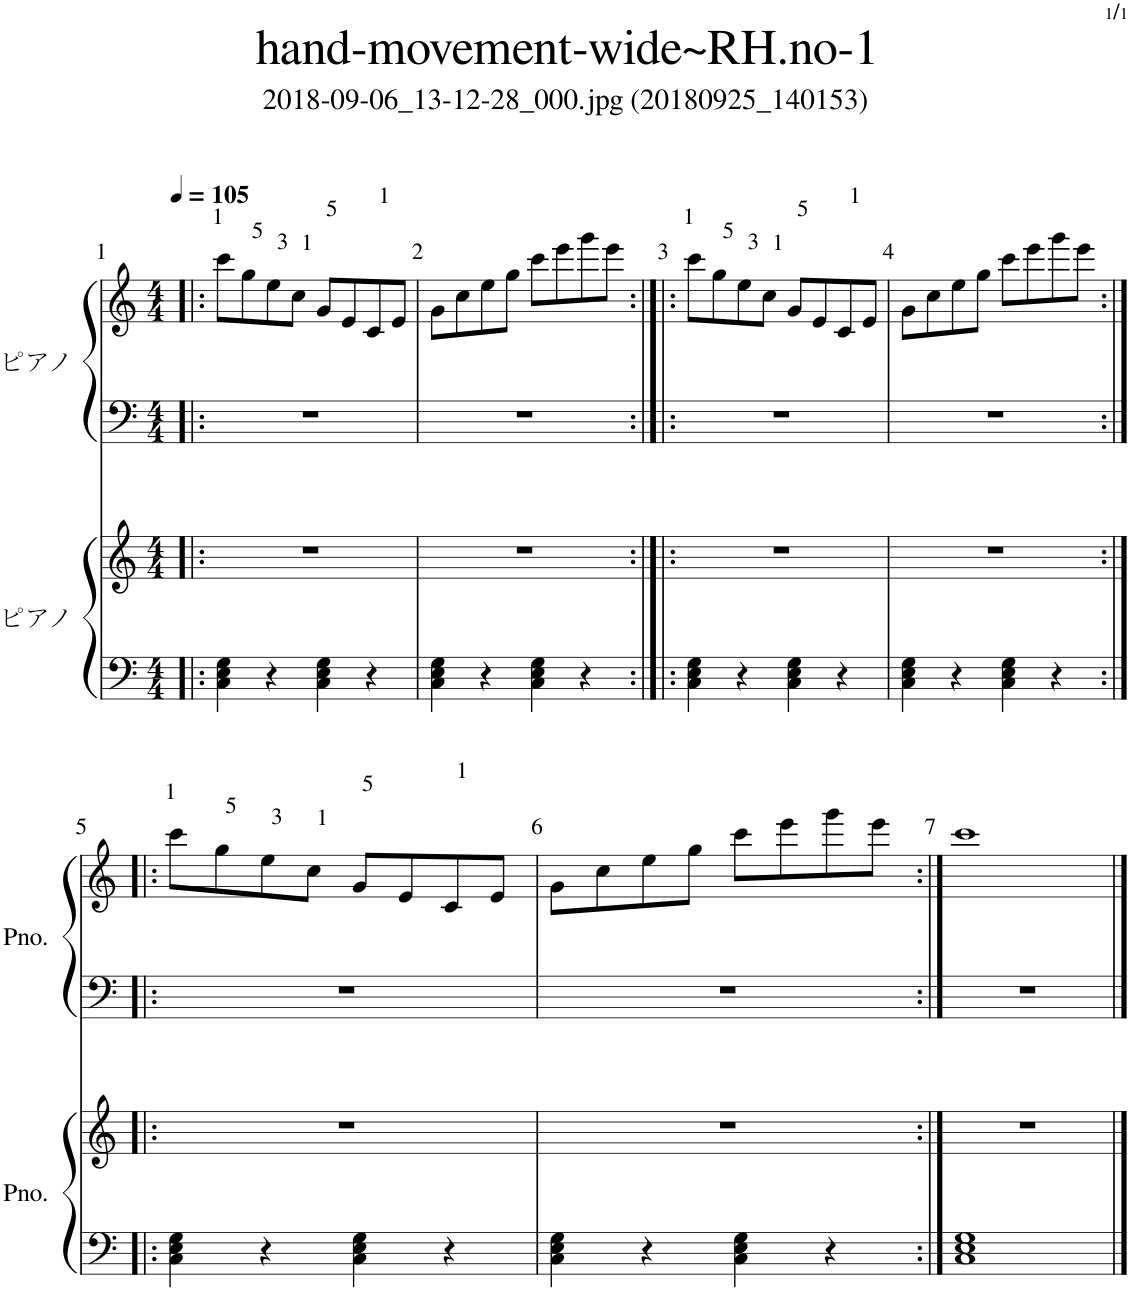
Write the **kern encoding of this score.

**kern	**kern	**kern	**kern
*part2	*part2	*part1	*part1
*staff4	*staff3	*staff2	*staff1
*I"ピアノ	*	*I"ピアノ	*
*clefF4	*clefG2	*clefF4	*clefG2
*k[]	*k[]	*k[]	*k[]
*M4/4	*M4/4	*M4/4	*M4/4
*MM105	*MM105	*MM105	*MM105
=1!|:	=1!|:	=1!|:	=1!|:
4C\ 4E\ 4G\	1r	1r	8ccc\L
.	.	.	8gg\
4r	.	.	8ee\
.	.	.	8cc\J
4C\ 4E\ 4G\	.	.	8g/L
.	.	.	8e/
4r	.	.	8c/
.	.	.	8e/J
=2	=2	=2	=2
4C\ 4E\ 4G\	1r	1r	8g\L
.	.	.	8cc\
4r	.	.	8ee\
.	.	.	8gg\J
4C\ 4E\ 4G\	.	.	8ccc\L
.	.	.	8eee\
4r	.	.	8ggg\
.	.	.	8eee\J
=3:|!|:	=3:|!|:	=3:|!|:	=3:|!|:
4C\ 4E\ 4G\	1r	1r	8ccc\L
.	.	.	8gg\
4r	.	.	8ee\
.	.	.	8cc\J
4C\ 4E\ 4G\	.	.	8g/L
.	.	.	8e/
4r	.	.	8c/
.	.	.	8e/J
=4	=4	=4	=4
4C\ 4E\ 4G\	1r	1r	8g\L
.	.	.	8cc\
4r	.	.	8ee\
.	.	.	8gg\J
4C\ 4E\ 4G\	.	.	8ccc\L
.	.	.	8eee\
4r	.	.	8ggg\
.	.	.	8eee\J
!!LO:LB:g=z
=5:|!|:	=5:|!|:	=5:|!|:	=5:|!|:
4C\ 4E\ 4G\	1r	1r	8ccc\L
.	.	.	8gg\
4r	.	.	8ee\
.	.	.	8cc\J
4C\ 4E\ 4G\	.	.	8g/L
.	.	.	8e/
4r	.	.	8c/
.	.	.	8e/J
=6	=6	=6	=6
4C\ 4E\ 4G\	1r	1r	8g\L
.	.	.	8cc\
4r	.	.	8ee\
.	.	.	8gg\J
4C\ 4E\ 4G\	.	.	8ccc\L
.	.	.	8eee\
4r	.	.	8ggg\
.	.	.	8eee\J
=7:|!	=7:|!	=7:|!	=7:|!
1C 1E 1G	1r	1r	1ccc
==	==	==	==
*-	*-	*-	*-
